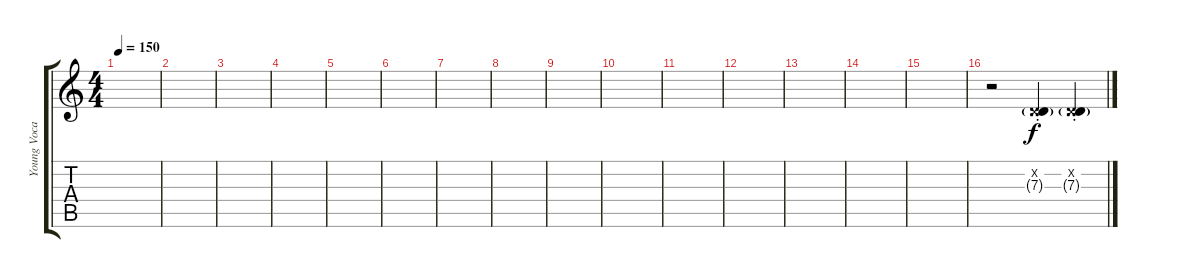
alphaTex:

\track ("Young Vocals" "Young Voca") {instrument clarinet}
\staff {score tabs}
\tuning (E4 B3 G3 D3 A2 E2) {hide}
\ts (4 4)
\tempo 150
\clef g2
\ks c
|
|
|
|
|
|
|
|
|
|
|
|
|
|
|
r.2 (3.2{x} 7.3{g st}).4 (3.2{x} 7.3{g st}).4
